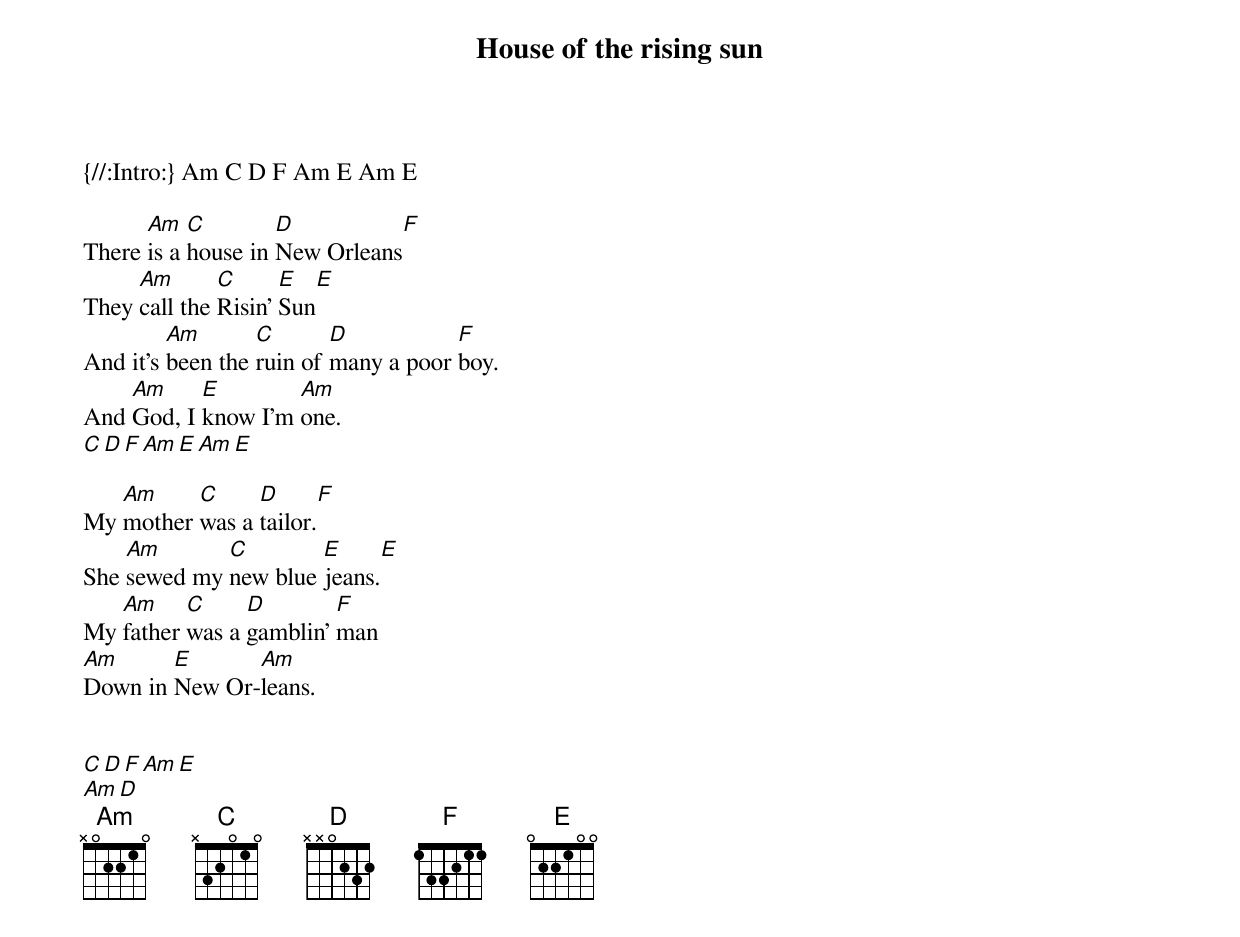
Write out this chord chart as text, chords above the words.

{title:House of the rising sun}

{//:This is a comment and so is the "Intro:" text on the next line.}
{//:Intro:} Am C D F Am E Am E

{//:This verse is written in the common "chords on seperate lines notation}
      Am   C        D           F
There is a house in New Orleans
     Am       C      E   E
They call the Risin' Sun
         Am       C       D           F
And it's been the ruin of many a poor boy.
    Am     E        Am
And God, I know I'm one.
{//:These passing chord are put in a named block, which is reused after the next verse}
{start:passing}
C D F Am E Am E
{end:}

   Am     C     D           F
My mother was a tailor.
    Am       C        E     E
She sewed my new blue jeans.
   Am     C     D        F
My father was a gamblin' man
Am      E      Am
Down in New Or-leans.
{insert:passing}

{//:Skipped the remaining verse}

{|:rep fade}
C D F Am E
Am D
